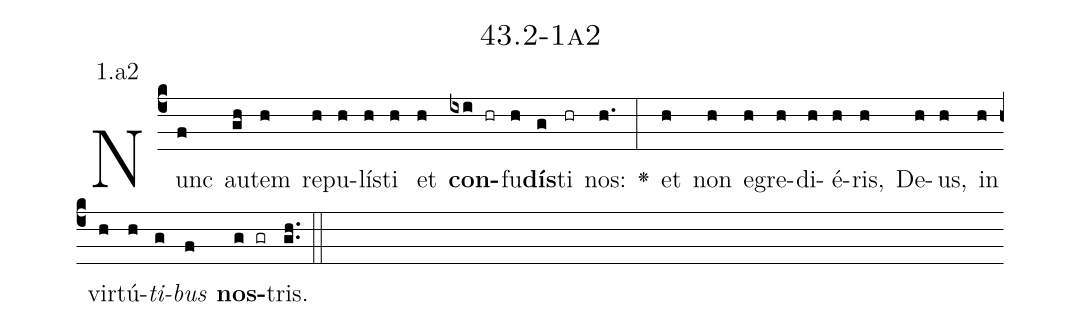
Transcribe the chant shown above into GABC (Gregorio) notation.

name: 43.2-1a2;
annotation: 1.a2;
%%
(c4)Nunc(f) au(gh)tem(h) re(h)pu(h)lís(h)ti(h) et(h) <b>con</b>(ixi hr)fu(h)<b>dís</b>(g)ti(hr) nos:(h.) <v>\greheightstar</v>(:) et(h) non(h) e(h)gre(h)di(h)é(h)ris,(h) De(h)us,(h) in(h) vir(h)tú(h)<i>ti</i>(g)<i>bus</i>(f) <b>nos</b>(g gr)tris.(gh..) (::)


%E(h) u(h) o(g) u(f) a(g) e.(gh..) (::)
